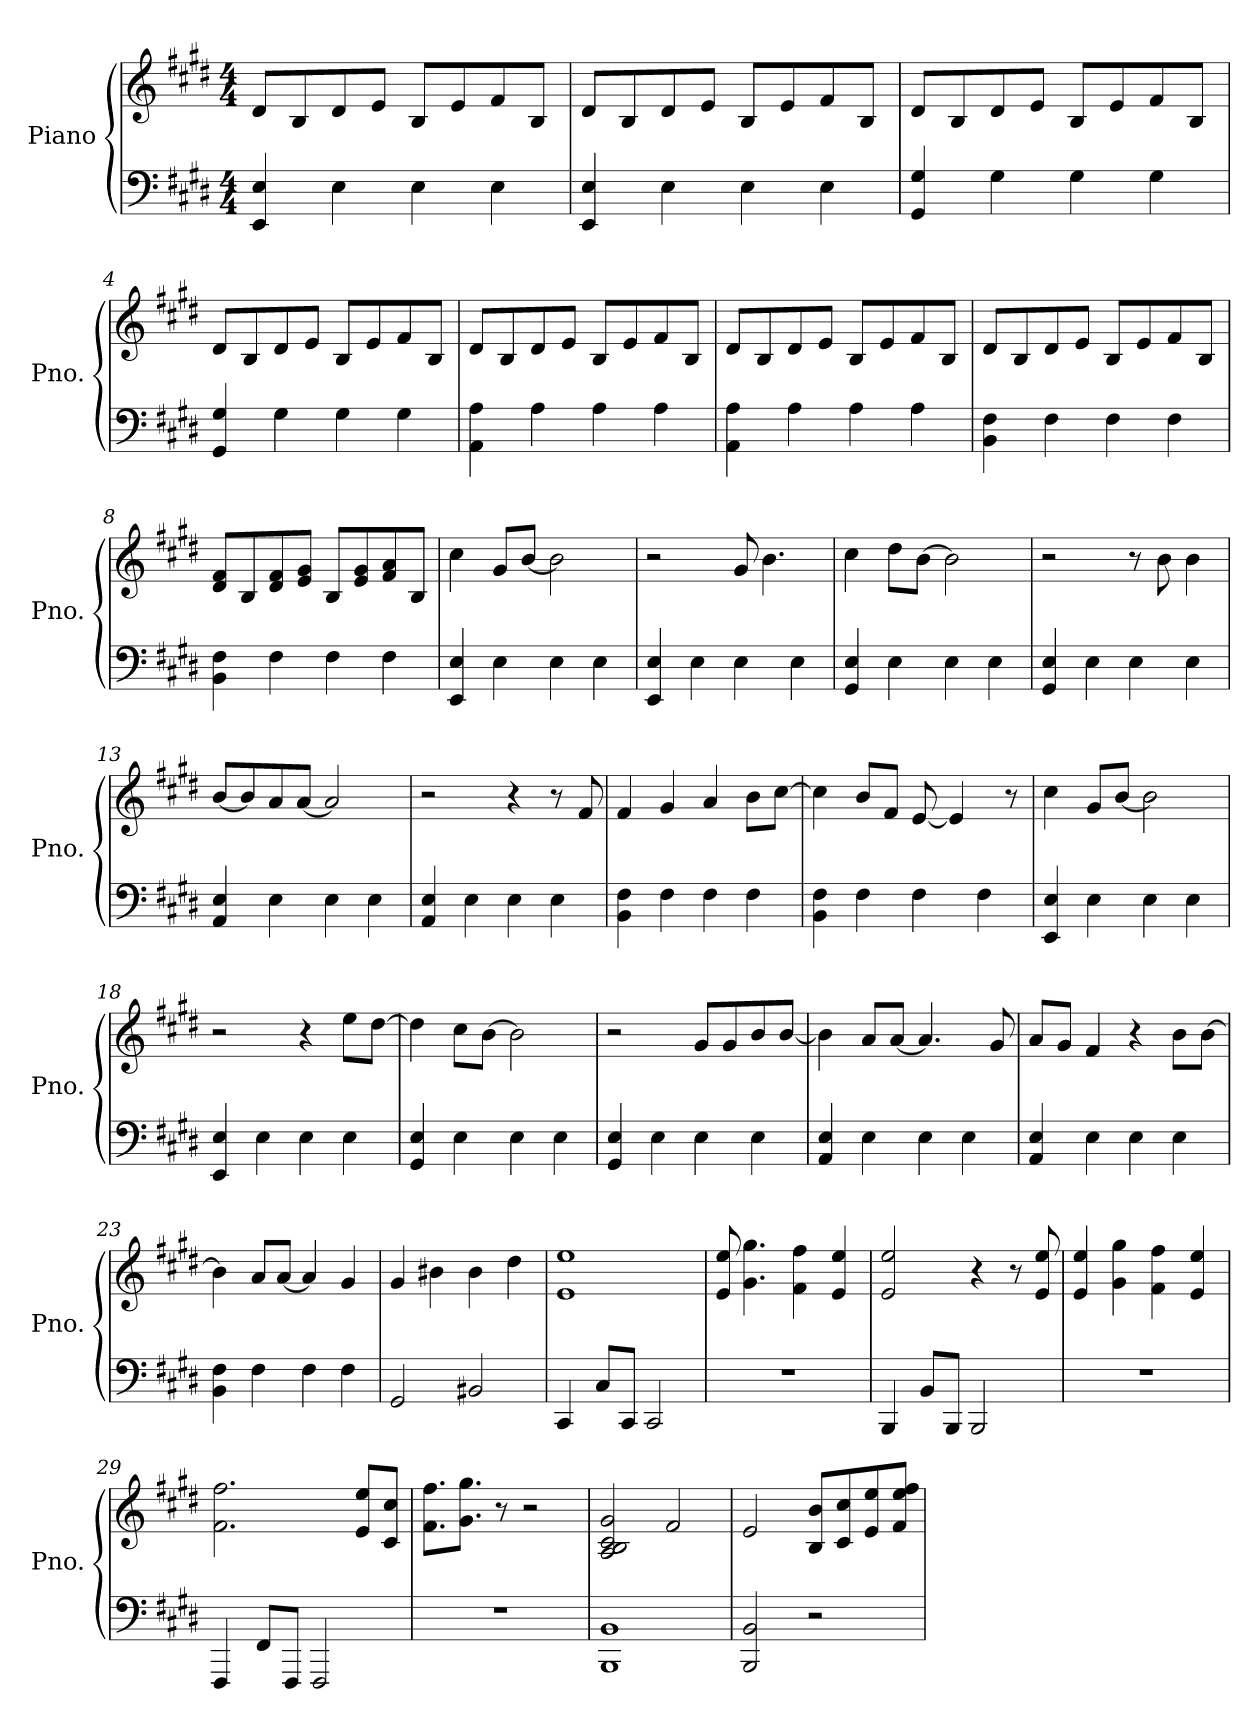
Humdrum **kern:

**kern	**kern
*part1	*part1
*staff2	*staff1
*I"Piano	*
*I'Pno.	*
*clefF4	*clefG2
*k[f#c#g#d#]	*k[f#c#g#d#]
*M4/4	*M4/4
=1	=1
4EE/ 4E/	8d#/L
.	8B/
4E\	8d#/
.	8e/J
4E\	8B/L
.	8e/
4E\	8f#/
.	8B/J
=2	=2
4EE/ 4E/	8d#/L
.	8B/
4E\	8d#/
.	8e/J
4E\	8B/L
.	8e/
4E\	8f#/
.	8B/J
=3	=3
4GG#/ 4G#/	8d#/L
.	8B/
4G#\	8d#/
.	8e/J
4G#\	8B/L
.	8e/
4G#\	8f#/
.	8B/J
=4	=4
4GG#/ 4G#/	8d#/L
.	8B/
4G#\	8d#/
.	8e/J
4G#\	8B/L
.	8e/
4G#\	8f#/
.	8B/J
=5	=5
4AA\ 4A\	8d#/L
.	8B/
4A\	8d#/
.	8e/J
4A\	8B/L
.	8e/
4A\	8f#/
.	8B/J
!!LO:LB:g=z
=6	=6
4AA\ 4A\	8d#/L
.	8B/
4A\	8d#/
.	8e/J
4A\	8B/L
.	8e/
4A\	8f#/
.	8B/J
=7	=7
4BB\ 4F#\	8d#/L
.	8B/
4F#\	8d#/
.	8e/J
4F#\	8B/L
.	8e/
4F#\	8f#/
.	8B/J
=8	=8
4BB\ 4F#\	8d#/ 8f#/L
.	8B/
4F#\	8d#/ 8f#/
.	8e/ 8g#/J
4F#\	8B/L
.	8e/ 8g#/
4F#\	8f#/ 8a/
.	8B/J
=9	=9
4EE/ 4E/	4cc#\
4E\	8g#/L
.	[8b/J
4E\	2b\]
4E\	.
=10	=10
4EE/ 4E/	2r
4E\	.
4E\	8g#/
.	4.b\
4E\	.
=11	=11
4GG#/ 4E/	4cc#\
4E\	8dd#\L
.	[8b\J
4E\	2b\]
4E\	.
!!LO:LB:g=z
=12	=12
4GG#/ 4E/	2r
4E\	.
4E\	8r
.	8b\
4E\	4b\
=13	=13
4AA/ 4E/	[8b/L
.	8b/]
4E\	8a/
.	[8a/J
4E\	2a/]
4E\	.
=14	=14
4AA/ 4E/	2r
4E\	.
4E\	4r
4E\	8r
.	8f#/
=15	=15
4BB\ 4F#\	4f#/
4F#\	4g#/
4F#\	4a/
4F#\	8b\L
.	[8cc#\J
=16	=16
4BB\ 4F#\	4cc#\]
4F#\	8b/L
.	8f#/J
4F#\	[8e/
.	4e/]
4F#\	.
.	8r
=17	=17
4EE/ 4E/	4cc#\
4E\	8g#/L
.	[8b/J
4E\	2b\]
4E\	.
=18	=18
4EE/ 4E/	2r
4E\	.
4E\	4r
4E\	8ee\L
.	[8dd#\J
!!LO:LB:g=z
=19	=19
4GG#/ 4E/	4dd#\]
4E\	8cc#\L
.	[8b\J
4E\	2b\]
4E\	.
=20	=20
4GG#/ 4E/	2r
4E\	.
4E\	8g#/L
.	8g#/
4E\	8b/
.	[8b/J
=21	=21
4AA/ 4E/	4b\]
4E\	8a/L
.	[8a/J
4E\	4.a/]
4E\	.
.	8g#/
=22	=22
4AA/ 4E/	8a/L
.	8g#/J
4E\	4f#/
4E\	4r
4E\	8b\L
.	[8b\J
=23	=23
4BB\ 4F#\	4b\]
4F#\	8a/L
.	[8a/J
4F#\	4a/]
4F#\	4g#/
=24	=24
2GG#/	4g#/
.	4b#X\
2BB#X/	4b#\
.	4dd#\
=25	=25
4CC#/	1e 1ee
8C#/L	.
8CC#/J	.
2CC#/	.
=26	=26
1r	8e/ 8ee/
.	4.g#\ 4.gg#\
.	4f#\ 4ff#\
.	4e/ 4ee/
!!LO:LB:g=z
=27	=27
4BBB/	2e/ 2ee/
8BB/L	.
8BBB/J	.
2BBB/	4r
.	8r
.	8e/ 8ee/
=28	=28
1r	4e/ 4ee/
.	4g#\ 4gg#\
.	4f#\ 4ff#\
.	4e/ 4ee/
=29	=29
4FFF#/	2.f#\ 2.ff#\
8FF#/L	.
8FFF#/J	.
2FFF#/	.
.	8e/ 8ee/L
.	8c#/ 8cc#/J
=30	=30
1r	8.f#\ 8.ff#\L
.	8.g#\ 8.gg#\J
.	8r
.	2r
=31	=31
1BBB 1BB	2A/ 2B/ 2c#/ 2g#/
.	2f#/
=32	=32
2BBB/ 2BB/	2e/
2r	8B/ 8b/L
.	8c#/ 8cc#/
.	8e/ 8ee/
.	8f#/ 8ee/ 8ff#/J
=	=
*-	*-
